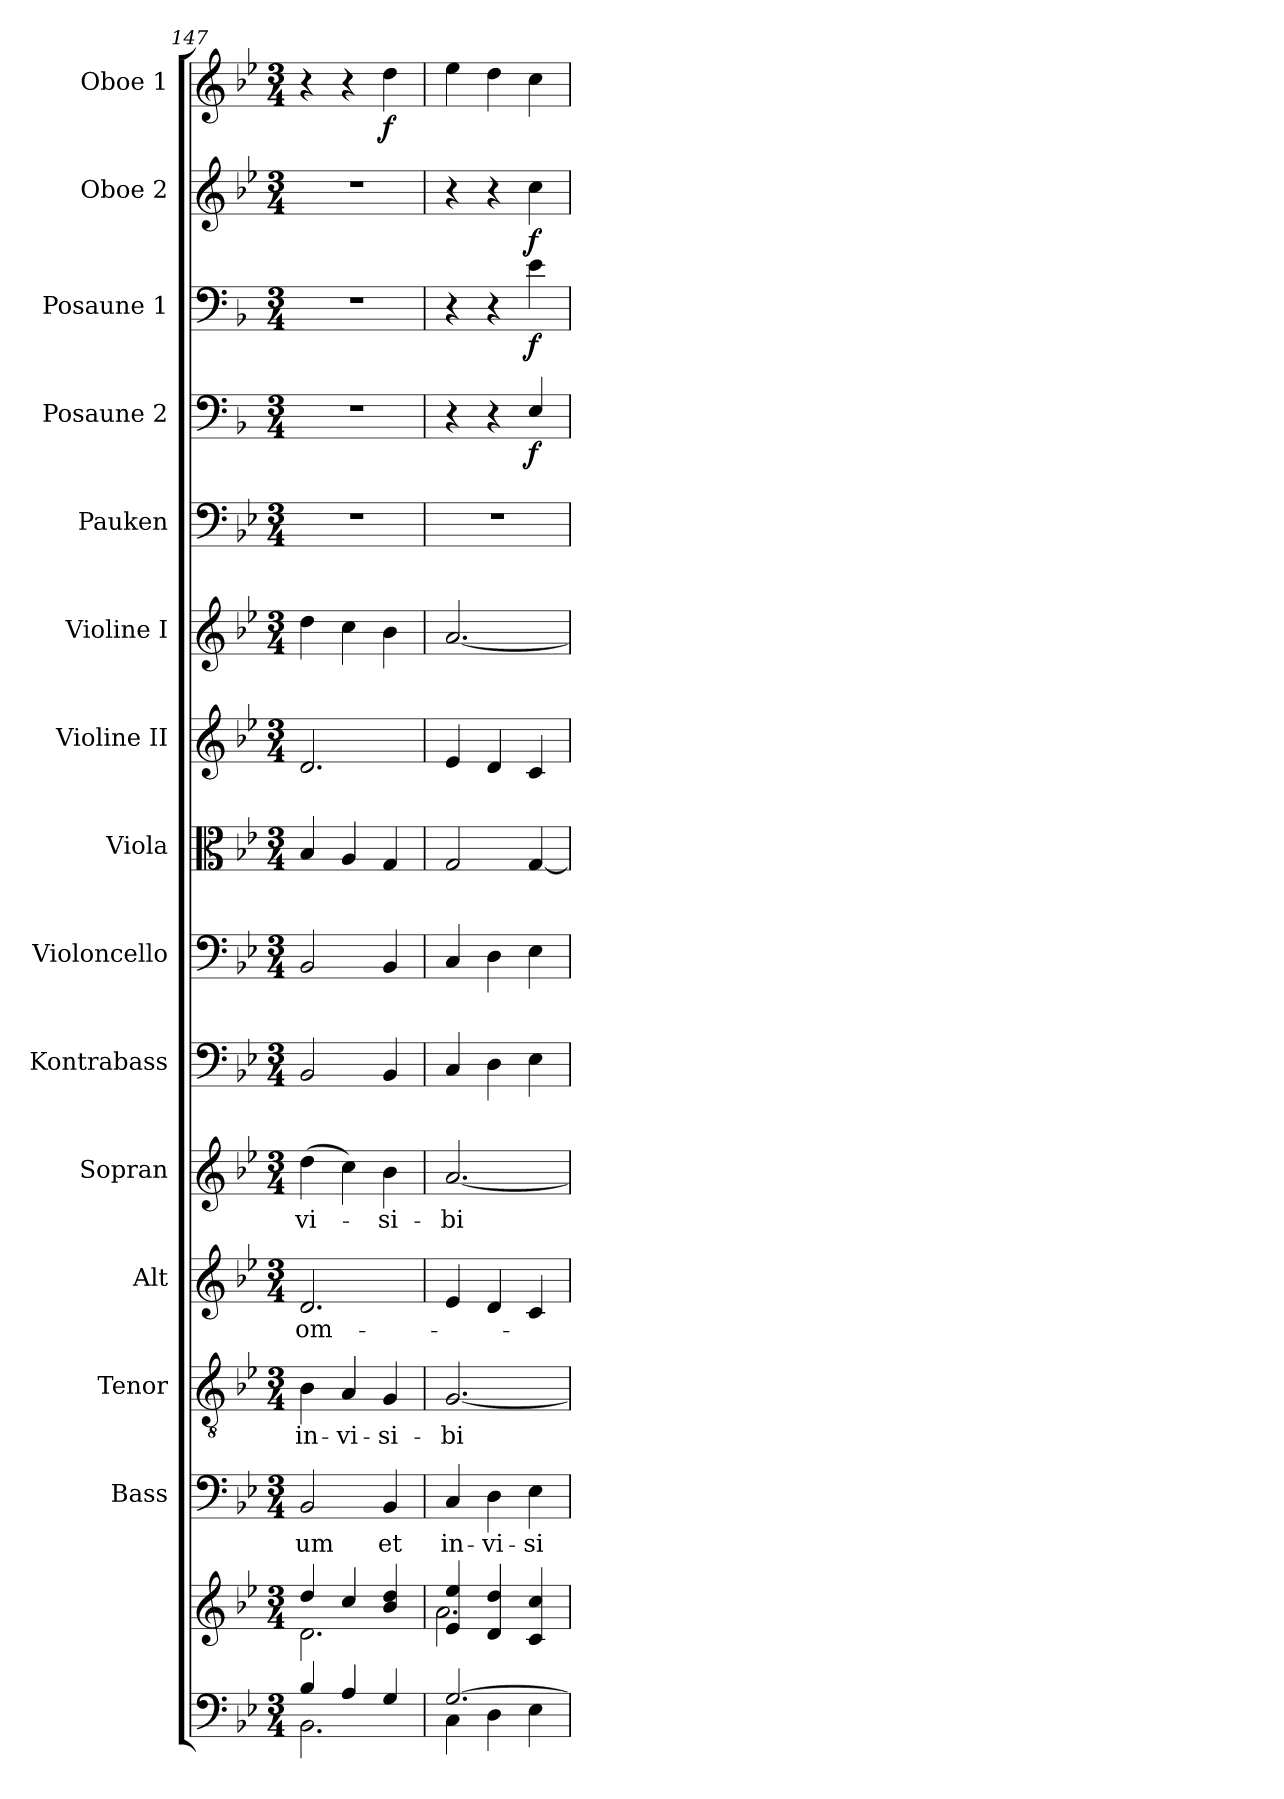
**kern	**kern	**kern	**text	**kern	**text	**kern	**text	**kern	**text	**kern	**kern	**kern	**kern	**kern	**kern	**kern	**dynam	**kern	**dynam	**kern	**dynam	**kern	**dynam
*part15	*part15	*part14	*part14	*part13	*part13	*part12	*part12	*part11	*part11	*part10	*part9	*part8	*part7	*part6	*part5	*part4	*part4	*part3	*part3	*part2	*part2	*part1	*part1
*staff16	*staff15	*staff14	*staff14	*staff13	*staff13	*staff12	*staff12	*staff11	*staff11	*staff10	*staff9	*staff8	*staff7	*staff6	*staff5	*staff4	*staff4	*staff3	*staff3	*staff2	*staff2	*staff1	*staff1
*	*	*I"Bass	*	*I"Tenor	*	*I"Alt	*	*I"Sopran	*	*I"Kontrabass	*I"Violoncello	*I"Viola	*I"Violine II	*I"Violine I	*I"Pauken	*I"Posaune 2	*	*I"Posaune 1	*	*I"Oboe 2	*	*I"Oboe 1	*
*	*	*I'B.	*	*I'T.	*	*I'A.	*	*I'S.	*	*I'Kb.	*I'Vc.	*I'Vla.	*I'Vl. II	*I'Vl. I	*I'Pk.	*I'Pos. 2	*	*I'Pos. 1	*	*I'Ob. 2	*	*I'Ob. 1	*
*clefF4	*clefG2	*clefF4	*	*clefGv2	*	*clefG2	*	*clefG2	*	*clefF4	*clefF4	*clefC3	*clefG2	*clefG2	*clefF4	*clefF4	*	*clefF4	*	*clefG2	*	*clefG2	*
*	*	*	*	*	*	*	*	*	*	*ITrd7c12	*	*	*	*	*	*ITrd4c7	*	*ITrd4c7	*	*	*	*	*
*k[b-e-]	*k[b-e-]	*k[b-e-]	*	*k[b-e-]	*	*k[b-e-]	*	*k[b-e-]	*	*k[b-e-]	*k[b-e-]	*k[b-e-]	*k[b-e-]	*k[b-e-]	*k[b-e-]	*k[b-e-]	*	*k[b-e-]	*	*k[b-e-]	*	*k[b-e-]	*
*B-:	*B-:	*B-:	*	*B-:	*	*B-:	*	*B-:	*	*B-:	*B-:	*B-:	*B-:	*B-:	*B-:	*B-:	*	*B-:	*	*B-:	*	*B-:	*
*M3/4	*M3/4	*M3/4	*	*M3/4	*	*M3/4	*	*M3/4	*	*M3/4	*M3/4	*M3/4	*M3/4	*M3/4	*M3/4	*M3/4	*	*M3/4	*	*M3/4	*	*M3/4	*
=147	=147	=147	=147	=147	=147	=147	=147	=147	=147	=147	=147	=147	=147	=147	=147	=147	=147	=147	=147	=147	=147	=147	=147
*^	*^	*	*	*	*	*	*	*	*	*	*	*	*	*	*	*	*	*	*	*	*	*	*
!	!	!	!	!	!LO:LY:b	!	!LO:LY:b	!	!LO:LY:b	!	!LO:LY:b	!	!	!	!	!	!	!	!	!	!	!	!	!	!
4B-/	2.BB-\	4dd/	2.d\	2BB-/	-um	4B-\	in-	2.d/	om-	(>4dd\	-vi-	2BBB-/	2BB-/	4B-/	2.d/	4dd\	2.r	2.r	.	2.r	.	2.r	.	4r	.
!	!	!	!	!	!	!	!LO:LY:b	!	!	!	!	!	!	!	!	!	!	!	!	!	!	!	!	!	!
4A/	.	4cc/	.	.	.	4A/	-vi-	.	.	4cc\)	.	.	.	4A/	.	4cc\	.	.	.	.	.	.	.	4r	.
!	!	!	!	!	!LO:LY:b	!	!LO:LY:b	!	!	!	!LO:LY:b	!	!	!	!	!	!	!	!	!	!	!	!	!	!LO:DY:b
4G/	.	4b-/ 4dd/	.	4BB-/	et	4G/	-si-	.	.	4b-\	-si-	4BBB-/	4BB-/	4G/	.	4b-\	.	.	.	.	.	.	.	4dd\	f
=148	=148	=148	=148	=148	=148	=148	=148	=148	=148	=148	=148	=148	=148	=148	=148	=148	=148	=148	=148	=148	=148	=148	=148	=148	=148
!	!	!	!	!	!LO:LY:b	!	!LO:LY:b	!	!	!	!LO:LY:b	!	!	!	!	!	!	!	!	!	!	!	!	!	!
[>2.G/	4C\	4e-/ 4ee-/	2.a\	4C/	in-	[2.G/	-bi-	4e-/	.	[2.a/	-bi-	4CC/	4C/	2G/	4e-/	[2.a/	2.r	4r	.	4r	.	4r	.	4ee-\	.
!	!	!	!	!	!LO:LY:b	!	!	!	!	!	!	!	!	!	!	!	!	!	!	!	!	!	!	!	!
.	4D\	4d/ 4dd/	.	4D\	-vi-	.	.	4d/	.	.	.	4DD\	4D\	.	4d/	.	.	4r	.	4r	.	4r	.	4dd\	.
!	!	!	!	!	!LO:LY:b	!	!	!	!	!	!	!	!	!	!	!	!	!	!LO:DY:b	!	!LO:DY:b	!	!LO:DY:b	!	!
.	4E-\	4c/ 4cc/	.	4E-\	-si-	.	.	4c/	.	.	.	4EE-\	4E-\	[4G/	4c/	.	.	4AA/	f	4A\	f	4cc\	f	4cc\	.
*v	*v	*	*	*	*	*	*	*	*	*	*	*	*	*	*	*	*	*	*	*	*	*	*	*	*
*	*v	*v	*	*	*	*	*	*	*	*	*	*	*	*	*	*	*	*	*	*	*	*	*	*
=	=	=	=	=	=	=	=	=	=	=	=	=	=	=	=	=	=	=	=	=	=	=	=
*-	*-	*-	*-	*-	*-	*-	*-	*-	*-	*-	*-	*-	*-	*-	*-	*-	*-	*-	*-	*-	*-	*-	*-
